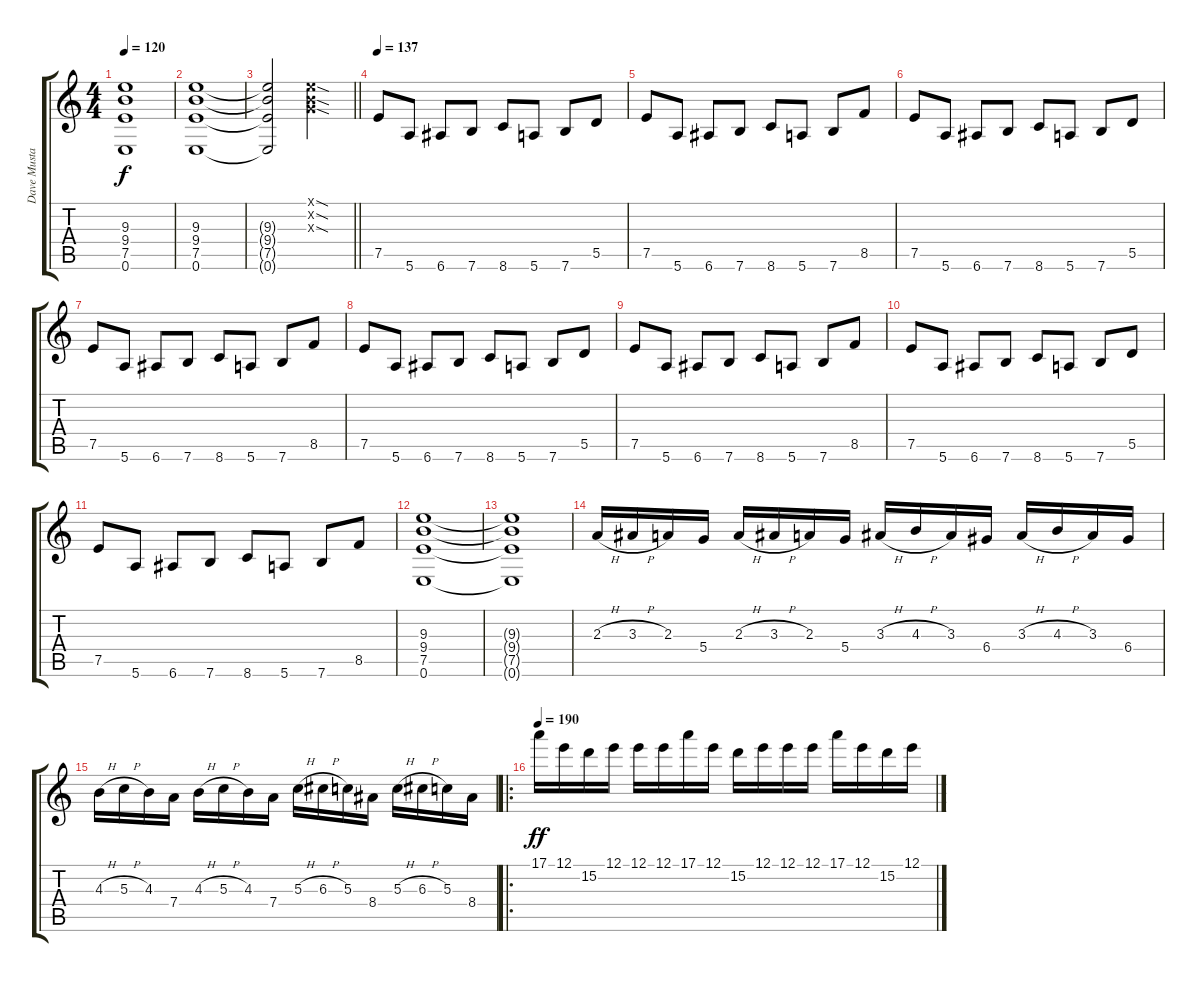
\track ("Dave Mustaine" "Dave Musta") {instrument distortionguitar}
\staff {score tabs}
\tuning (E4 B3 G3 D3 A2 E2) {hide}
\ts (4 4)
\tempo 120
\clef g2
\ks c
(9.3{t} 9.4{t} 7.5{t} 0.6{t}).1{dy f} |
(9.3 9.4 7.5 0.6).1 |
\barLineRight lightlight
(9.3{t} 9.4{t} 7.5{t} 0.6{t}).2 (0.1{sod x} 0.2{sod x} 0.3{sod x}).2{volume 16} |
\tempo 137
7.5.8{volume 8} 5.6.8 6.6.8 7.6.8 8.6.8 5.6.8 7.6.8 5.5.8 |
7.5.8 5.6.8 6.6.8 7.6.8 8.6.8 5.6.8 7.6.8 8.5.8 |
7.5.8 5.6.8 6.6.8 7.6.8 8.6.8 5.6.8 7.6.8 5.5.8 |
7.5.8 5.6.8 6.6.8 7.6.8 8.6.8 5.6.8 7.6.8 8.5.8 |
7.5.8 5.6.8 6.6.8 7.6.8 8.6.8 5.6.8 7.6.8 5.5.8 |
7.5.8 5.6.8 6.6.8 7.6.8 8.6.8 5.6.8 7.6.8 8.5.8 |
7.5.8 5.6.8 6.6.8 7.6.8 8.6.8 5.6.8 7.6.8 5.5.8 |
7.5.8 5.6.8 6.6.8 7.6.8 8.6.8 5.6.8 7.6.8 8.5.8 |
(9.3 9.4 7.5 0.6).1 |
(9.3{t} 9.4{t} 7.5{t} 0.6{t}).1 |
2.3{h}.16{volume 12} 3.3{h}.16 2.3.16 5.4.16 2.3{h}.16 3.3{h}.16 2.3.16 5.4.16 3.3{h}.16 4.3{h}.16 3.3.16 6.4.16 3.3{h}.16 4.3{h}.16 3.3.16 6.4.16 |
4.3{h}.16 5.3{h}.16 4.3.16 7.4.16 4.3{h}.16 5.3{h}.16 4.3.16 7.4.16 5.3{h}.16 6.3{h}.16 5.3.16 8.4.16 5.3{h}.16 6.3{h}.16 5.3.16 8.4.16 |
\ro
\tempo 190
17.1.16{dy ff} 12.1.16 15.2.16 12.1.16 12.1.16 12.1.16 17.1.16 12.1.16 15.2.16 12.1.16 12.1.16 12.1.16 17.1.16 12.1.16 15.2.16 12.1.16
